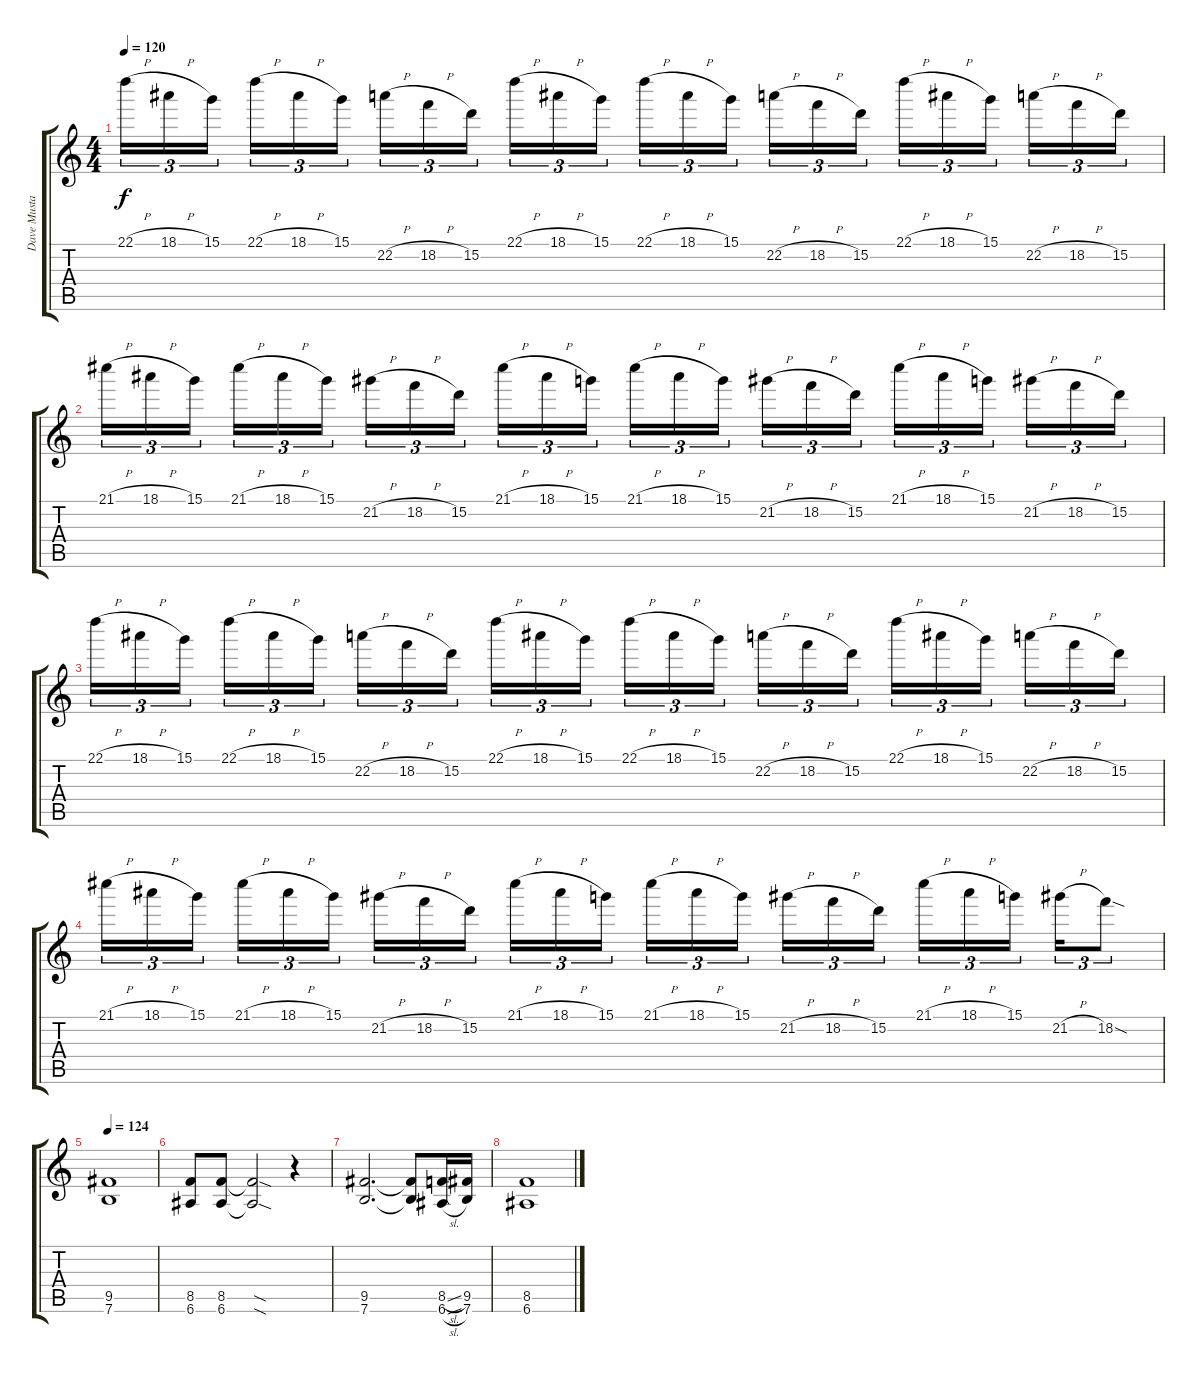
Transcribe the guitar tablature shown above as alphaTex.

\track ("Dave Mustaine" "Dave Musta") {instrument distortionguitar}
\staff {score tabs}
\tuning (E4 B3 G3 D3 A2 E2) {hide}
\ts (4 4)
\tempo 120
\clef g2
\ks c
22.1{h}.16{tu (3 2) dy f} 18.1{h}.16{tu (3 2)} 15.1.16{tu (3 2) beam splitsecondary} 22.1{h}.16{tu (3 2)} 18.1{h}.16{tu (3 2)} 15.1.16{tu (3 2)} 22.2{h}.16{tu (3 2)} 18.2{h}.16{tu (3 2)} 15.2.16{tu (3 2) beam splitsecondary} 22.1{h}.16{tu (3 2)} 18.1{h}.16{tu (3 2)} 15.1.16{tu (3 2)} 22.1{h}.16{tu (3 2)} 18.1{h}.16{tu (3 2)} 15.1.16{tu (3 2) beam splitsecondary} 22.2{h}.16{tu (3 2)} 18.2{h}.16{tu (3 2)} 15.2.16{tu (3 2)} 22.1{h}.16{tu (3 2)} 18.1{h}.16{tu (3 2)} 15.1.16{tu (3 2) beam splitsecondary} 22.2{h}.16{tu (3 2)} 18.2{h}.16{tu (3 2)} 15.2.16{tu (3 2)} |
21.1{h}.16{tu (3 2)} 18.1{h}.16{tu (3 2)} 15.1.16{tu (3 2) beam splitsecondary} 21.1{h}.16{tu (3 2)} 18.1{h}.16{tu (3 2)} 15.1.16{tu (3 2)} 21.2{h}.16{tu (3 2)} 18.2{h}.16{tu (3 2)} 15.2.16{tu (3 2) beam splitsecondary} 21.1{h}.16{tu (3 2)} 18.1{h}.16{tu (3 2)} 15.1.16{tu (3 2)} 21.1{h}.16{tu (3 2)} 18.1{h}.16{tu (3 2)} 15.1.16{tu (3 2) beam splitsecondary} 21.2{h}.16{tu (3 2)} 18.2{h}.16{tu (3 2)} 15.2.16{tu (3 2)} 21.1{h}.16{tu (3 2)} 18.1{h}.16{tu (3 2)} 15.1.16{tu (3 2) beam splitsecondary} 21.2{h}.16{tu (3 2)} 18.2{h}.16{tu (3 2)} 15.2.16{tu (3 2)} |
22.1{h}.16{tu (3 2)} 18.1{h}.16{tu (3 2)} 15.1.16{tu (3 2) beam splitsecondary} 22.1{h}.16{tu (3 2)} 18.1{h}.16{tu (3 2)} 15.1.16{tu (3 2)} 22.2{h}.16{tu (3 2)} 18.2{h}.16{tu (3 2)} 15.2.16{tu (3 2) beam splitsecondary} 22.1{h}.16{tu (3 2)} 18.1{h}.16{tu (3 2)} 15.1.16{tu (3 2)} 22.1{h}.16{tu (3 2)} 18.1{h}.16{tu (3 2)} 15.1.16{tu (3 2) beam splitsecondary} 22.2{h}.16{tu (3 2)} 18.2{h}.16{tu (3 2)} 15.2.16{tu (3 2)} 22.1{h}.16{tu (3 2)} 18.1{h}.16{tu (3 2)} 15.1.16{tu (3 2) beam splitsecondary} 22.2{h}.16{tu (3 2)} 18.2{h}.16{tu (3 2)} 15.2.16{tu (3 2)} |
21.1{h}.16{tu (3 2)} 18.1{h}.16{tu (3 2)} 15.1.16{tu (3 2) beam splitsecondary} 21.1{h}.16{tu (3 2)} 18.1{h}.16{tu (3 2)} 15.1.16{tu (3 2)} 21.2{h}.16{tu (3 2)} 18.2{h}.16{tu (3 2)} 15.2.16{tu (3 2) beam splitsecondary} 21.1{h}.16{tu (3 2)} 18.1{h}.16{tu (3 2)} 15.1.16{tu (3 2)} 21.1{h}.16{tu (3 2)} 18.1{h}.16{tu (3 2)} 15.1.16{tu (3 2) beam splitsecondary} 21.2{h}.16{tu (3 2)} 18.2{h}.16{tu (3 2)} 15.2.16{tu (3 2)} 21.1{h}.16{tu (3 2)} 18.1{h}.16{tu (3 2)} 15.1.16{tu (3 2) beam splitsecondary} 21.2{h}.16{tu (3 2)} 18.2{sod}.8{tu (3 2)} |
\tempo 124
(9.5 7.6).1 |
(8.5 6.6).8 (8.5 6.6).8 (8.5{sod t} 6.6{sod t}).2 r.4 |
(9.5 7.6).2{d} (9.5{t} 7.6{t}).8 (8.5{sl} 6.6{sl}).16 (9.5 7.6).16 |
(8.5 6.6).1
